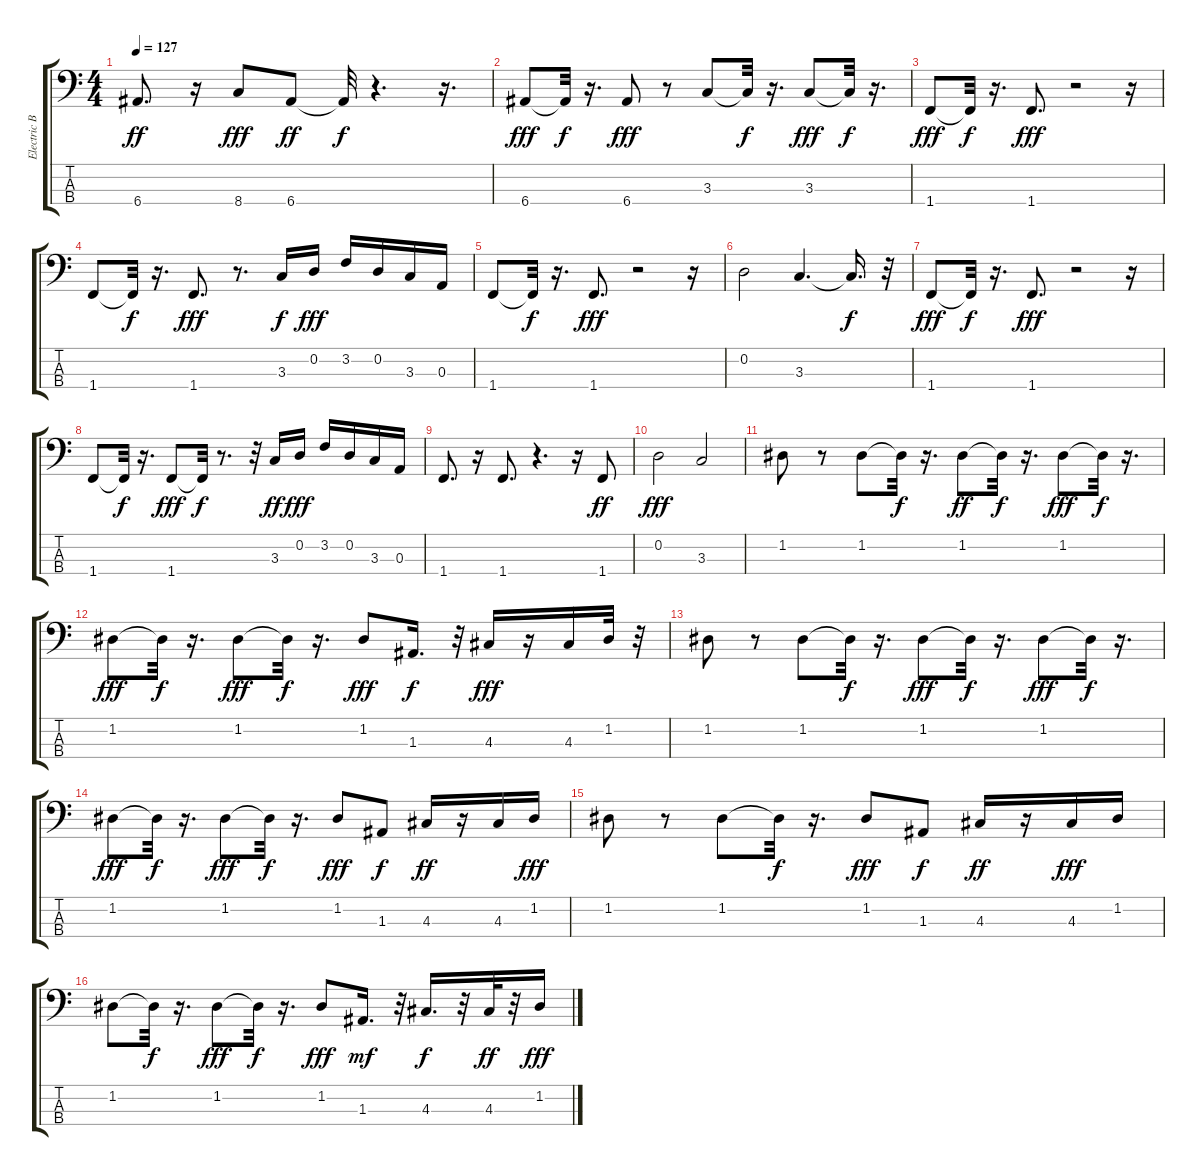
\track ("Electric Bass (finger)" "Electric B") {instrument electricbassfinger}
\staff {score tabs}
\tuning (G2 D2 A1 E1) {hide}
\ts (4 4)
\tempo 127
\clef f4
\ks c
6.4.8{d dy ff} r.16 8.4.8{dy fff} 6.4.8{dy ff} 6.4{t}.32{dy f} r.4{d} r.16{d} |
6.4.8{dy fff} 6.4{t}.32{dy f} r.16{d} 6.4.8{dy fff} r.8 3.3.8 3.3{t}.32{dy f} r.16{d} 3.3.8{dy fff} 3.3{t}.32{dy f} r.16{d} |
1.4.8{dy fff} 1.4{t}.32{dy f} r.16{d} 1.4.8{d dy fff} r.2 r.16 |
1.4.8 1.4{t}.32{dy f} r.16{d} 1.4.8{d dy fff} r.8{d} 3.3.16{dy f} 0.2.16{dy fff} 3.2.16 0.2.16 3.3.16 0.3.16 |
1.4.8 1.4{t}.32{dy f} r.16{d} 1.4.8{d dy fff} r.2 r.16 |
0.2.2 3.3.4{d} 3.3{t}.16{d dy f} r.32 |
1.4.8{dy fff} 1.4{t}.32{dy f} r.16{d} 1.4.8{d dy fff} r.2 r.16 |
1.4.8 1.4{t}.32{dy f} r.16{d} 1.4.8{dy fff} 1.4{t}.32{dy f} r.8{d} r.32 3.3.16{dy ff} 0.2.16{dy fff} 3.2.16 0.2.16 3.3.16 0.3.16 |
1.4.8{d} r.16 1.4.8{d} r.4{d} r.16 1.4.8{dy ff} |
0.2.2{dy fff} 3.3.2 |
1.2.8 r.8 1.2.8 1.2{t}.32{dy f} r.16{d} 1.2.8{dy ff} 1.2{t}.32{dy f} r.16{d} 1.2.8{dy fff} 1.2{t}.32{dy f} r.16{d} |
1.2.8{dy fff} 1.2{t}.32{dy f} r.16{d} 1.2.8{dy fff} 1.2{t}.32{dy f} r.16{d} 1.2.8{dy fff} 1.3.16{d dy f} r.32 4.3.16{dy fff} r.16 4.3.16 1.2.32 r.32 |
1.2.8 r.8 1.2.8 1.2{t}.32{dy f} r.16{d} 1.2.8{dy fff} 1.2{t}.32{dy f} r.16{d} 1.2.8{dy fff} 1.2{t}.32{dy f} r.16{d} |
1.2.8{dy fff} 1.2{t}.32{dy f} r.16{d} 1.2.8{dy fff} 1.2{t}.32{dy f} r.16{d} 1.2.8{dy fff} 1.3.8{dy f} 4.3.16{dy ff} r.16 4.3.16 1.2.16{dy fff} |
1.2.8 r.8 1.2.8 1.2{t}.32{dy f} r.16{d} 1.2.8{dy fff} 1.3.8{dy f} 4.3.16{dy ff} r.16 4.3.16{dy fff} 1.2.16 |
1.2.8 1.2{t}.32{dy f} r.16{d} 1.2.8{dy fff} 1.2{t}.32{dy f} r.16{d} 1.2.8{dy fff} 1.3.16{d dy mf} r.32 4.3.16{d dy f} r.32 4.3.32{dy ff} r.32 1.2.16{dy fff}
